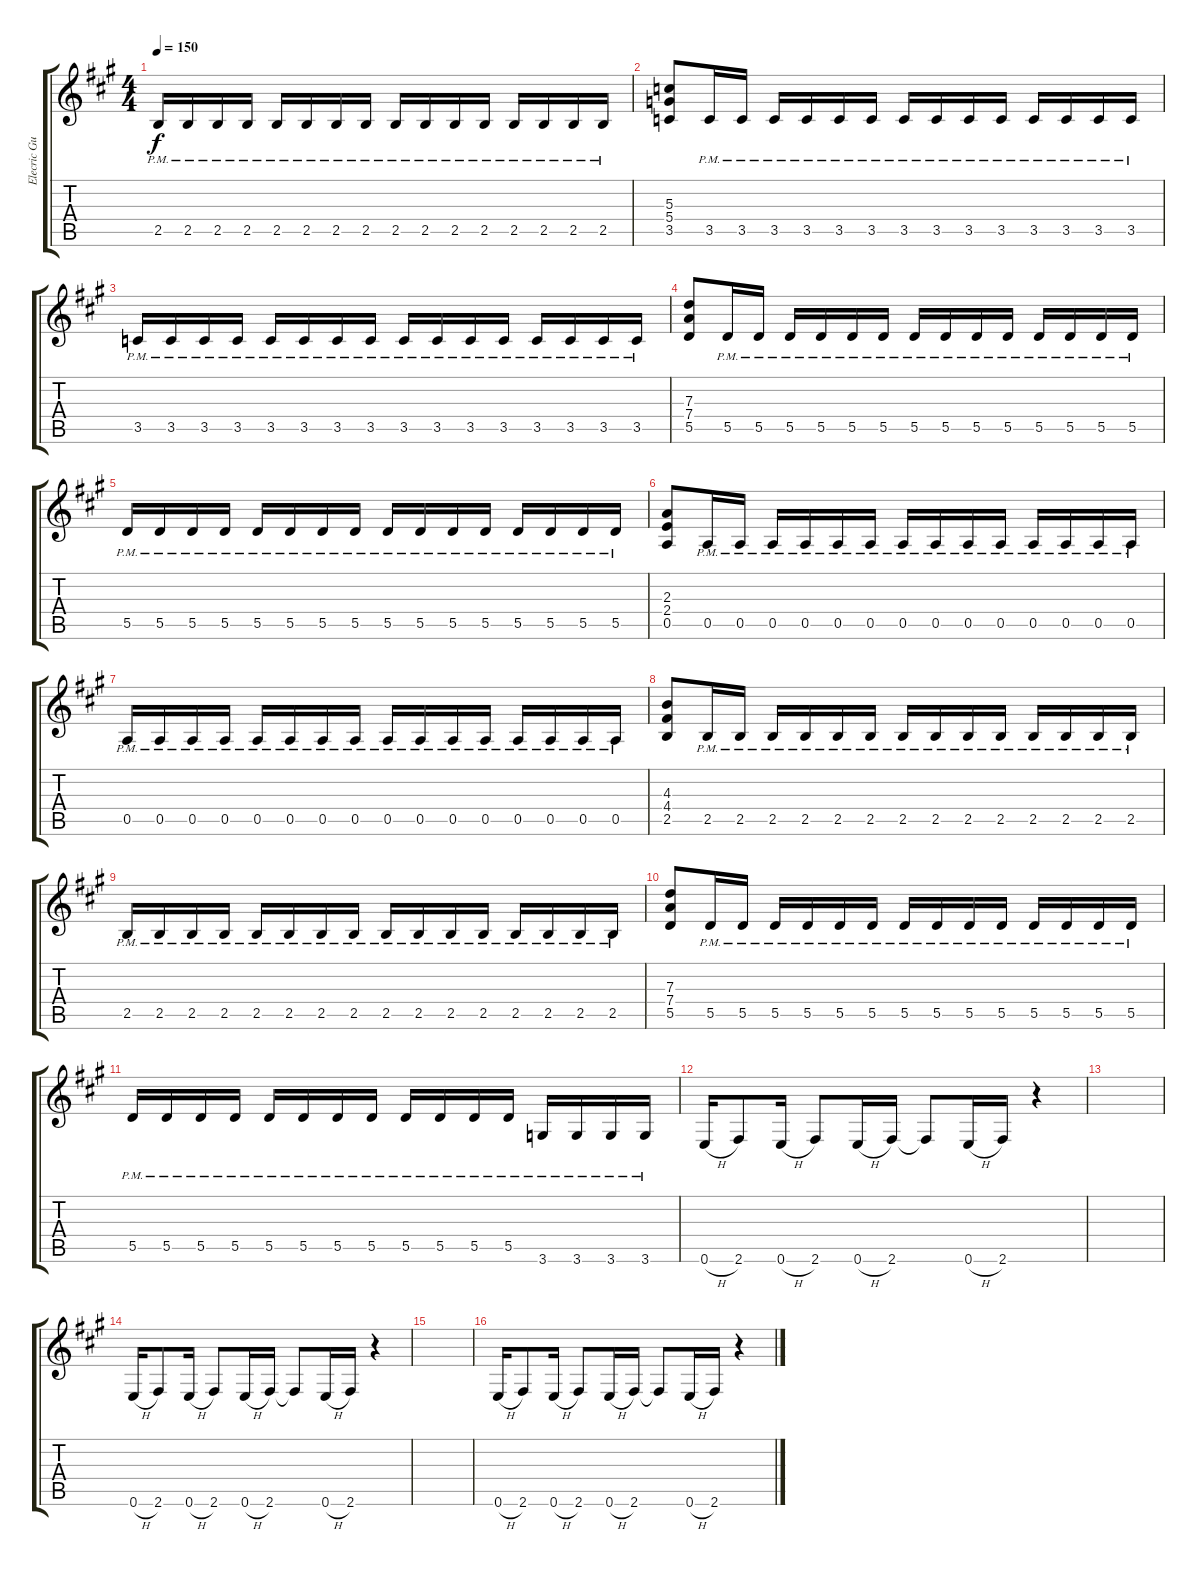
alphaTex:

\track ("Elecric Guitar I" "Elecric Gu") {instrument distortionguitar}
\staff {score tabs}
\tuning (E4 B3 G3 D3 A2 E2) {hide}
\ts (4 4)
\tempo 150
\clef g2
\ks a
2.5{pm}.16{dy f} 2.5{pm}.16 2.5{pm}.16 2.5{pm}.16 2.5{pm}.16 2.5{pm}.16 2.5{pm}.16 2.5{pm}.16 2.5{pm}.16 2.5{pm}.16 2.5{pm}.16 2.5{pm}.16 2.5{pm}.16 2.5{pm}.16 2.5{pm}.16 2.5{pm}.16 |
(5.3 5.4 3.5).8 3.5{pm}.16 3.5{pm}.16 3.5{pm}.16 3.5{pm}.16 3.5{pm}.16 3.5{pm}.16 3.5{pm}.16 3.5{pm}.16 3.5{pm}.16 3.5{pm}.16 3.5{pm}.16 3.5{pm}.16 3.5{pm}.16 3.5{pm}.16 |
3.5{pm}.16 3.5{pm}.16 3.5{pm}.16 3.5{pm}.16 3.5{pm}.16 3.5{pm}.16 3.5{pm}.16 3.5{pm}.16 3.5{pm}.16 3.5{pm}.16 3.5{pm}.16 3.5{pm}.16 3.5{pm}.16 3.5{pm}.16 3.5{pm}.16 3.5{pm}.16 |
(7.3 7.4 5.5).8 5.5{pm}.16 5.5{pm}.16 5.5{pm}.16 5.5{pm}.16 5.5{pm}.16 5.5{pm}.16 5.5{pm}.16 5.5{pm}.16 5.5{pm}.16 5.5{pm}.16 5.5{pm}.16 5.5{pm}.16 5.5{pm}.16 5.5{pm}.16 |
5.5{pm}.16 5.5{pm}.16 5.5{pm}.16 5.5{pm}.16 5.5{pm}.16 5.5{pm}.16 5.5{pm}.16 5.5{pm}.16 5.5{pm}.16 5.5{pm}.16 5.5{pm}.16 5.5{pm}.16 5.5{pm}.16 5.5{pm}.16 5.5{pm}.16 5.5{pm}.16 |
(2.3 2.4 0.5).8 0.5{pm}.16 0.5{pm}.16 0.5{pm}.16 0.5{pm}.16 0.5{pm}.16 0.5{pm}.16 0.5{pm}.16 0.5{pm}.16 0.5{pm}.16 0.5{pm}.16 0.5{pm}.16 0.5{pm}.16 0.5{pm}.16 0.5{pm}.16 |
0.5{pm}.16 0.5{pm}.16 0.5{pm}.16 0.5{pm}.16 0.5{pm}.16 0.5{pm}.16 0.5{pm}.16 0.5{pm}.16 0.5{pm}.16 0.5{pm}.16 0.5{pm}.16 0.5{pm}.16 0.5{pm}.16 0.5{pm}.16 0.5{pm}.16 0.5{pm}.16 |
(4.3 4.4 2.5).8 2.5{pm}.16 2.5{pm}.16 2.5{pm}.16 2.5{pm}.16 2.5{pm}.16 2.5{pm}.16 2.5{pm}.16 2.5{pm}.16 2.5{pm}.16 2.5{pm}.16 2.5{pm}.16 2.5{pm}.16 2.5{pm}.16 2.5{pm}.16 |
2.5{pm}.16 2.5{pm}.16 2.5{pm}.16 2.5{pm}.16 2.5{pm}.16 2.5{pm}.16 2.5{pm}.16 2.5{pm}.16 2.5{pm}.16 2.5{pm}.16 2.5{pm}.16 2.5{pm}.16 2.5{pm}.16 2.5{pm}.16 2.5{pm}.16 2.5{pm}.16 |
(7.3 7.4 5.5).8 5.5{pm}.16 5.5{pm}.16 5.5{pm}.16 5.5{pm}.16 5.5{pm}.16 5.5{pm}.16 5.5{pm}.16 5.5{pm}.16 5.5{pm}.16 5.5{pm}.16 5.5{pm}.16 5.5{pm}.16 5.5{pm}.16 5.5{pm}.16 |
5.5{pm}.16 5.5{pm}.16 5.5{pm}.16 5.5{pm}.16 5.5{pm}.16 5.5{pm}.16 5.5{pm}.16 5.5{pm}.16 5.5{pm}.16 5.5{pm}.16 5.5{pm}.16 5.5{pm}.16 3.6{pm}.16 3.6{pm}.16 3.6{pm}.16 3.6{pm}.16 |
0.6{h}.16 2.6.8 0.6{h}.16 2.6.8 0.6{h}.16 2.6.16 2.6{t}.8 0.6{h}.16 2.6.16 r.4 |
|
0.6{h}.16 2.6.8 0.6{h}.16 2.6.8 0.6{h}.16 2.6.16 2.6{t}.8 0.6{h}.16 2.6.16 r.4 |
|
0.6{h}.16 2.6.8 0.6{h}.16 2.6.8 0.6{h}.16 2.6.16 2.6{t}.8 0.6{h}.16 2.6.16 r.4
